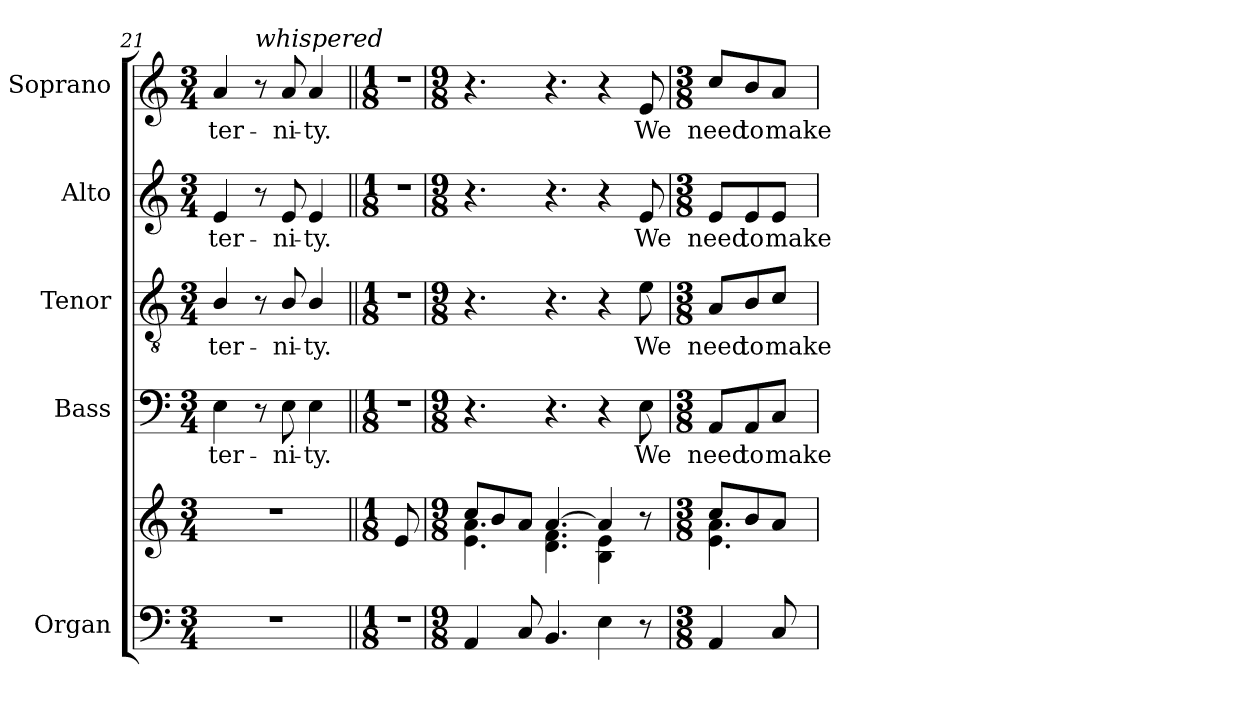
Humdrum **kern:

**kern	**kern	**kern	**text	**kern	**text	**kern	**text	**kern	**text
*part5	*part5	*part4	*part4	*part3	*part3	*part2	*part2	*part1	*part1
*staff6	*staff5	*staff4	*staff4	*staff3	*staff3	*staff2	*staff2	*staff1	*staff1
*I"Organ	*	*I"Bass	*	*I"Tenor	*	*I"Alto	*	*I"Soprano	*
*I'Org.	*	*I'B.	*	*I'T.	*	*I'A.	*	*I'S.	*
!!LO:PB:g=z
*clefF4	*clefG2	*clefF4	*	*clefGv2	*	*clefG2	*	*clefG2	*
*	*	*	*	*ITrd7c12	*	*	*	*	*
*k[]	*k[]	*k[]	*	*k[]	*	*k[]	*	*k[]	*
*C:	*C:	*C:	*	*C:	*	*C:	*	*C:	*
*M3/4	*M3/4	*M3/4	*	*M3/4	*	*M3/4	*	*M3/4	*
=21	=21	=21	=21	=21	=21	=21	=21	=21	=21
!LO:N:vis=1	!LO:N:vis=1	!	!	!	!	!	!	!	!
!	!	!	!LO:LY:b:color=#000000	!	!	!	!	!	!
!	!	!	!	!	!LO:LY:b:color=#000000	!	!	!	!
!	!	!	!	!	!	!	!LO:LY:b:color=#000000	!	!
!	!	!	!	!	!	!	!	!	!LO:LY:b:color=#000000
2.r	2.r	4Ei\	-ter-	4BBi/	-ter-	4ei/	-ter-	4ai/	-ter-
!	!	!	!	!	!	!	!	!LO:TX:a:i:t=whispered	!
.	.	8r	.	8r	.	8r	.	8r	.
!	!	!	!LO:LY:b:color=#000000	!	!	!	!	!	!
!	!	!	!	!	!LO:LY:b:color=#000000	!	!	!	!
!	!	!	!	!	!	!	!LO:LY:b:color=#000000	!	!
!	!	!	!	!	!	!	!	!	!LO:LY:b:color=#000000
.	.	8Ei\	-ni-	8BBi/	-ni-	8ei/	-ni-	8ai/	-ni-
!	!	!	!LO:LY:b:color=#000000	!	!	!	!	!	!
!	!	!	!	!	!LO:LY:b:color=#000000	!	!	!	!
!	!	!	!	!	!	!	!LO:LY:b:color=#000000	!	!
!	!	!	!	!	!	!	!	!	!LO:LY:b:color=#000000
.	.	4Ei\	-ty.	4BBi/	-ty.	4ei/	-ty.	4ai/	-ty.
=22||	=22||	=22||	=22||	=22||	=22||	=22||	=22||	=22||	=22||
*M1/8	*M1/8	*M1/8	*	*M1/8	*	*M1/8	*	*M1/8	*
*	*MM78	*	*	*	*	*	*	*MM78	*
!LO:N:vis=1	!	!LO:N:vis=1	!	!LO:N:vis=1	!	!LO:N:vis=1	!	!LO:N:vis=1	!
8r	8ei/	8r	.	8r	.	8r	.	8r	.
=23	=23	=23	=23	=23	=23	=23	=23	=23	=23
*M9/8	*M9/8	*M9/8	*	*M9/8	*	*M9/8	*	*M9/8	*
*	*^	*	*	*	*	*	*	*	*
4AAi/	8cci/L	4.ei\ 4.ai	4.r	.	4.r	.	4.r	.	4.r	.
.	8bi/	.	.	.	.	.	.	.	.	.
8Ci/	8ai/J	.	.	.	.	.	.	.	.	.
4.BBi/	[4.ai/	4.di\ 4.fi	4.r	.	4.r	.	4.r	.	4.r	.
4Ei\	4ai/]	4Bi\ 4ei	4r	.	4r	.	4r	.	4r	.
!	!	!	!	!LO:LY:b:color=#000000	!	!	!	!	!	!
!	!	!	!	!	!	!LO:LY:b:color=#000000	!	!	!	!
!	!	!	!	!	!	!	!	!LO:LY:b:color=#000000	!	!
!	!	!	!	!	!	!	!	!	!	!LO:LY:b:color=#000000
8r	8r	8ryy	8Ei\	We	8Ei\	We	8ei/	We	8ei/	We
=24	=24	=24	=24	=24	=24	=24	=24	=24	=24	=24
*M3/8	*M3/8	*	*M3/8	*	*M3/8	*	*M3/8	*	*M3/8	*
!	!	!	!	!LO:LY:b:color=#000000	!	!	!	!	!	!
!	!	!	!	!	!	!LO:LY:b:color=#000000	!	!	!	!
!	!	!	!	!	!	!	!	!LO:LY:b:color=#000000	!	!
!	!	!	!	!	!	!	!	!	!	!LO:LY:b:color=#000000
4AAi/	8cci/L	4.ei\ 4.ai	8AAi/L	need	8AAi/L	need	8ei/L	need	8cci/L	need
!	!	!	!	!LO:LY:b:color=#000000	!	!	!	!	!	!
!	!	!	!	!	!	!LO:LY:b:color=#000000	!	!	!	!
!	!	!	!	!	!	!	!	!LO:LY:b:color=#000000	!	!
!	!	!	!	!	!	!	!	!	!	!LO:LY:b:color=#000000
.	8bi/	.	8AAi/	to	8BBi/	to	8ei/	to	8bi/	to
!	!	!	!	!LO:LY:b:color=#000000	!	!	!	!	!	!
!	!	!	!	!	!	!LO:LY:b:color=#000000	!	!	!	!
!	!	!	!	!	!	!	!	!LO:LY:b:color=#000000	!	!
!	!	!	!	!	!	!	!	!	!	!LO:LY:b:color=#000000
8Ci/	8ai/J	.	8Ci/J	make	8Ci/J	make	8ei/J	make	8ai/J	make
*	*v	*v	*	*	*	*	*	*	*	*
=	=	=	=	=	=	=	=	=	=
*-	*-	*-	*-	*-	*-	*-	*-	*-	*-
